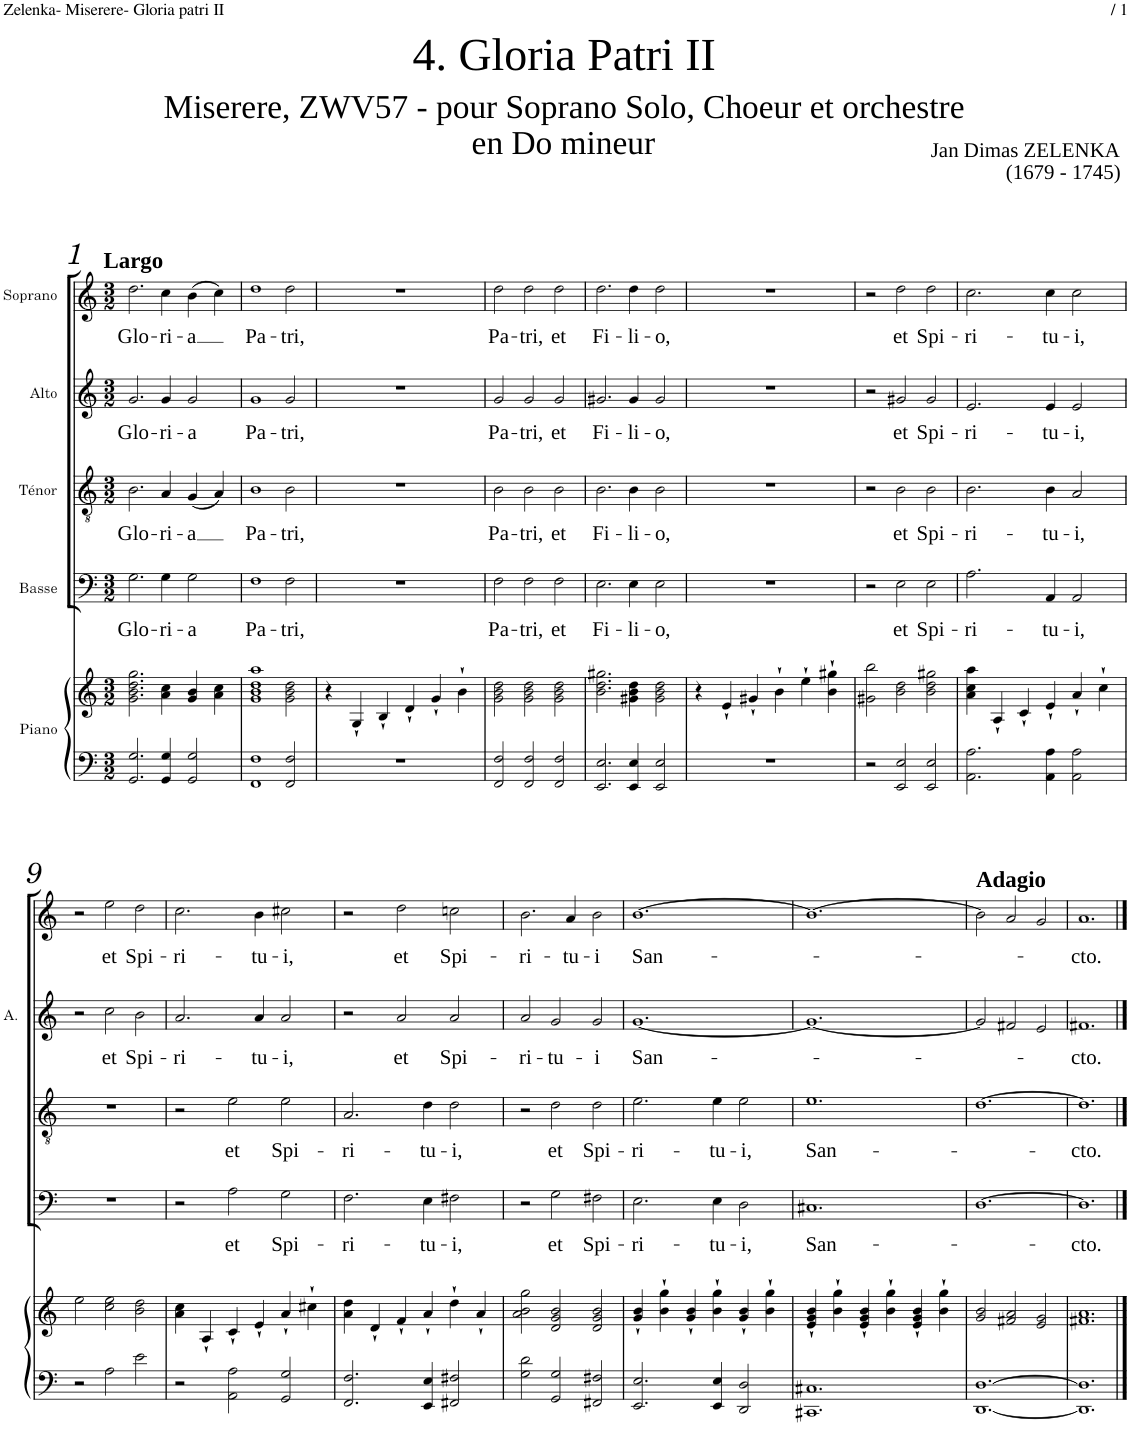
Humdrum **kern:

**kern	**kern	**kern	**text	**kern	**text	**kern	**text	**kern	**text
*part5	*part5	*part4	*part4	*part3	*part3	*part2	*part2	*part1	*part1
*staff6	*staff5	*staff4	*staff4	*staff3	*staff3	*staff2	*staff2	*staff1	*staff1
*I"Piano	*	*I"Basse	*	*I"Ténor	*	*I"Alto	*	*I"Soprano	*
*I'Pno	*	*	*	*	*	*I'A.	*	*	*
*clefF4	*clefG2	*clefF4	*	*clefGv2	*	*clefG2	*	*clefG2	*
*k[]	*k[]	*k[]	*	*k[]	*	*k[]	*	*k[]	*
*M3/2	*M3/2	*M3/2	*	*M3/2	*	*M3/2	*	*M3/2	*
=1	=1	=1	=1	=1	=1	=1	=1	=1	=1
!	!	!	!	!	!	!	!	!LO:TX:a:B:t=Largo	!
!	!	!	!LO:LY:b	!	!LO:LY:b	!	!LO:LY:b	!	!LO:LY:b
2.GG/ 2.G/	2.g\ 2.b\ 2.dd\ 2.gg\	2.G\	Glo-	2.B\	Glo-	2.g/	Glo-	2.dd\	Glo-
!	!	!	!LO:LY:b	!	!LO:LY:b	!	!LO:LY:b	!	!LO:LY:b
4GG/ 4G/	4a\ 4cc\	4G\	-ri-	4A/	-ri-	4g/	-ri-	4cc\	-ri-
!	!	!	!LO:LY:b	!	!LO:LY:b	!	!LO:LY:b	!	!LO:LY:b
2GG/ 2G/	4g/ 4b/	2G\	-a	(4G/	-a	2g/	-a	(4b\	-a
.	4a\ 4cc\	.	.	4A/)	.	.	.	4cc\)	.
=2	=2	=2	=2	=2	=2	=2	=2	=2	=2
!	!	!	!LO:LY:b	!	!LO:LY:b	!	!LO:LY:b	!	!LO:LY:b
1FF 1F	1g 1b 1dd 1aa	1F	Pa-	1B	Pa-	1g	Pa-	1dd	Pa-
!	!	!	!LO:LY:b	!	!LO:LY:b	!	!LO:LY:b	!	!LO:LY:b
2FF/ 2F/	2g\ 2b\ 2dd\	2F\	-tri,	2B\	-tri,	2g/	-tri,	2dd\	-tri,
=3	=3	=3	=3	=3	=3	=3	=3	=3	=3
1.r	4r	1.r	.	1.r	.	1.r	.	1.r	.
.	4G`/	.	.	.	.	.	.	.	.
.	4B`/	.	.	.	.	.	.	.	.
.	4d`/	.	.	.	.	.	.	.	.
.	4g`/	.	.	.	.	.	.	.	.
.	4b`\	.	.	.	.	.	.	.	.
=4	=4	=4	=4	=4	=4	=4	=4	=4	=4
!	!	!	!LO:LY:b	!	!LO:LY:b	!	!LO:LY:b	!	!LO:LY:b
2FF/ 2F/	2g\ 2b\ 2dd\	2F\	Pa-	2B\	Pa-	2g/	Pa-	2dd\	Pa-
!	!	!	!LO:LY:b	!	!LO:LY:b	!	!LO:LY:b	!	!LO:LY:b
2FF/ 2F/	2g\ 2b\ 2dd\	2F\	-tri,	2B\	-tri,	2g/	-tri,	2dd\	-tri,
!	!	!	!LO:LY:b	!	!LO:LY:b	!	!LO:LY:b	!	!LO:LY:b
2FF/ 2F/	2g\ 2b\ 2dd\	2F\	et	2B\	et	2g/	et	2dd\	et
=5	=5	=5	=5	=5	=5	=5	=5	=5	=5
!	!	!	!LO:LY:b	!	!LO:LY:b	!	!LO:LY:b	!	!LO:LY:b
2.EE/ 2.E/	2.b\ 2.dd\ 2.gg#X\	2.E\	Fi-	2.B\	Fi-	2.g#X/	Fi-	2.dd\	Fi-
!	!	!	!LO:LY:b	!	!LO:LY:b	!	!LO:LY:b	!	!LO:LY:b
4EE/ 4E/	4g#X\ 4b\ 4dd\	4E\	-li-	4B\	-li-	4g#/	-li-	4dd\	-li-
!	!	!	!LO:LY:b	!	!LO:LY:b	!	!LO:LY:b	!	!LO:LY:b
2EE/ 2E/	2g#\ 2b\ 2dd\	2E\	-o,	2B\	-o,	2g#/	-o,	2dd\	-o,
=6	=6	=6	=6	=6	=6	=6	=6	=6	=6
1.r	4r	1.r	.	1.r	.	1.r	.	1.r	.
.	4e`/	.	.	.	.	.	.	.	.
.	4g#X`/	.	.	.	.	.	.	.	.
.	4b`\	.	.	.	.	.	.	.	.
.	4ee`\	.	.	.	.	.	.	.	.
.	4b\` 4gg#X\`	.	.	.	.	.	.	.	.
=7	=7	=7	=7	=7	=7	=7	=7	=7	=7
2r	2g#X\ 2bb\	2r	.	2r	.	2r	.	2r	.
!	!	!	!LO:LY:b	!	!LO:LY:b	!	!LO:LY:b	!	!LO:LY:b
2EE/ 2E/	2b\ 2dd\	2E\	et	2B\	et	2g#X/	et	2dd\	et
!	!	!	!LO:LY:b	!	!LO:LY:b	!	!LO:LY:b	!	!LO:LY:b
2EE/ 2E/	2b\ 2dd\ 2gg#X\	2E\	Spi-	2B\	Spi-	2g#/	Spi-	2dd\	Spi-
=8	=8	=8	=8	=8	=8	=8	=8	=8	=8
!	!	!	!LO:LY:b	!	!LO:LY:b	!	!LO:LY:b	!	!LO:LY:b
2.AA\ 2.A\	4a\ 4cc\ 4aa\	2.A\	-ri-	2.B\	-ri-	2.e/	-ri-	2.cc\	-ri-
.	4A`/	.	.	.	.	.	.	.	.
.	4c`/	.	.	.	.	.	.	.	.
!	!	!	!LO:LY:b	!	!LO:LY:b	!	!LO:LY:b	!	!LO:LY:b
4AA\ 4A\	4e`/	4AA/	-tu-	4B\	-tu-	4e/	-tu-	4cc\	-tu-
!	!	!	!LO:LY:b	!	!LO:LY:b	!	!LO:LY:b	!	!LO:LY:b
2AA\ 2A\	4a`/	2AA/	-i,	2A/	-i,	2e/	-i,	2cc\	-i,
.	4cc`\	.	.	.	.	.	.	.	.
!!LO:LB:g=z
=9	=9	=9	=9	=9	=9	=9	=9	=9	=9
2r	2ee\	1.r	.	1.r	.	2r	.	2r	.
!	!	!	!	!	!	!	!LO:LY:b	!	!LO:LY:b
2A\	2cc\ 2ee\	.	.	.	.	2cc\	et	2ee\	et
!	!	!	!	!	!	!	!LO:LY:b	!	!LO:LY:b
2e\	2b\ 2dd\	.	.	.	.	2b\	Spi-	2dd\	Spi-
=10	=10	=10	=10	=10	=10	=10	=10	=10	=10
!	!	!	!	!	!	!	!LO:LY:b	!	!LO:LY:b
2r	4a\ 4cc\	2r	.	2r	.	2.a/	-ri-	2.cc\	-ri-
.	4A`/	.	.	.	.	.	.	.	.
!	!	!	!LO:LY:b	!	!LO:LY:b	!	!	!	!
2AA\ 2A\	4c`/	2A\	et	2e\	et	.	.	.	.
!	!	!	!	!	!	!	!LO:LY:b	!	!LO:LY:b
.	4e`/	.	.	.	.	4a/	-tu-	4b\	-tu-
!	!	!	!LO:LY:b	!	!LO:LY:b	!	!LO:LY:b	!	!LO:LY:b
2GG/ 2G/	4a`/	2G\	Spi-	2e\	Spi-	2a/	-i,	2cc#X\	-i,
.	4cc#X`\	.	.	.	.	.	.	.	.
=11	=11	=11	=11	=11	=11	=11	=11	=11	=11
!	!	!	!LO:LY:b	!	!LO:LY:b	!	!	!	!
2.FF/ 2.F/	4a\ 4dd\	2.F\	-ri-	2.A/	-ri-	2r	.	2r	.
.	4d`/	.	.	.	.	.	.	.	.
!	!	!	!	!	!	!	!LO:LY:b	!	!LO:LY:b
.	4f`/	.	.	.	.	2a/	et	2dd\	et
!	!	!	!LO:LY:b	!	!LO:LY:b	!	!	!	!
4EE/ 4E/	4a`/	4E\	-tu-	4d\	-tu-	.	.	.	.
!	!	!	!LO:LY:b	!	!LO:LY:b	!	!LO:LY:b	!	!LO:LY:b
2FF#X/ 2F#X/	4dd`\	2F#X\	-i,	2d\	-i,	2a/	Spi-	2ccn\	Spi-
.	4a`/	.	.	.	.	.	.	.	.
=12	=12	=12	=12	=12	=12	=12	=12	=12	=12
!	!	!	!	!	!	!	!LO:LY:b	!	!LO:LY:b
2G\ 2d\	2a\ 2b\ 2gg\	2r	.	2r	.	2a/	-ri-	2.b\	-ri-
!	!	!	!LO:LY:b	!	!LO:LY:b	!	!LO:LY:b	!	!
2GG/ 2G/	2d/ 2g/ 2b/	2G\	et	2d\	et	2g/	-tu-	.	.
!	!	!	!	!	!	!	!	!	!LO:LY:b
.	.	.	.	.	.	.	.	4a/	-tu-
!	!	!	!LO:LY:b	!	!LO:LY:b	!	!LO:LY:b	!	!LO:LY:b
2FF#X/ 2F#X/	2d/ 2g/ 2b/	2F#X\	Spi-	2d\	Spi-	2g/	-i	2b\	-i
=13	=13	=13	=13	=13	=13	=13	=13	=13	=13
!	!	!	!LO:LY:b	!	!LO:LY:b	!	!LO:LY:b	!	!LO:LY:b
2.EE/ 2.E/	4g/` 4b/`	2.E\	-ri-	2.e\	-ri-	[1.g	San-	[1.b	San-
.	4b\` 4gg\`	.	.	.	.	.	.	.	.
.	4g/` 4b/`	.	.	.	.	.	.	.	.
!	!	!	!LO:LY:b	!	!LO:LY:b	!	!	!	!
4EE/ 4E/	4b\` 4gg\`	4E\	-tu-	4e\	-tu-	.	.	.	.
!	!	!	!LO:LY:b	!	!LO:LY:b	!	!	!	!
2DD/ 2D/	4g/` 4b/`	2D\	-i,	2e\	-i,	.	.	.	.
.	4b\` 4gg\`	.	.	.	.	.	.	.	.
=14	=14	=14	=14	=14	=14	=14	=14	=14	=14
!	!	!	!LO:LY:b	!	!LO:LY:b	!	!	!	!
1.CC#X 1.C#X	4e/` 4g/` 4b/`	1.C#X	San-	1.e	San-	1.g_	.	1.b_	.
.	4b\` 4gg\`	.	.	.	.	.	.	.	.
.	4e/` 4g/` 4b/`	.	.	.	.	.	.	.	.
.	4b\` 4gg\`	.	.	.	.	.	.	.	.
.	4e/` 4g/` 4b/`	.	.	.	.	.	.	.	.
.	4b\` 4gg\`	.	.	.	.	.	.	.	.
=15	=15	=15	=15	=15	=15	=15	=15	=15	=15
!	!	!	!	!	!	!	!	!LO:TX:a:B:t=Adagio	!
[1.DD [1.D	2g/ 2b/	[1.D	.	[1.d	.	2g/]	.	2b\]	.
.	2f#X/ 2a/	.	.	.	.	2f#X/	.	2a/	.
.	2e/ 2g/	.	.	.	.	2e/	.	2g/	.
=16	=16	=16	=16	=16	=16	=16	=16	=16	=16
!	!	!	!LO:LY:b	!	!LO:LY:b	!	!LO:LY:b	!	!LO:LY:b
1.DD] 1.D]	1.f#X 1.a	1.D]	-cto.	1.d]	-cto.	1.f#X	-cto.	1.a	-cto.
==	==	==	==	==	==	==	==	==	==
*-	*-	*-	*-	*-	*-	*-	*-	*-	*-
